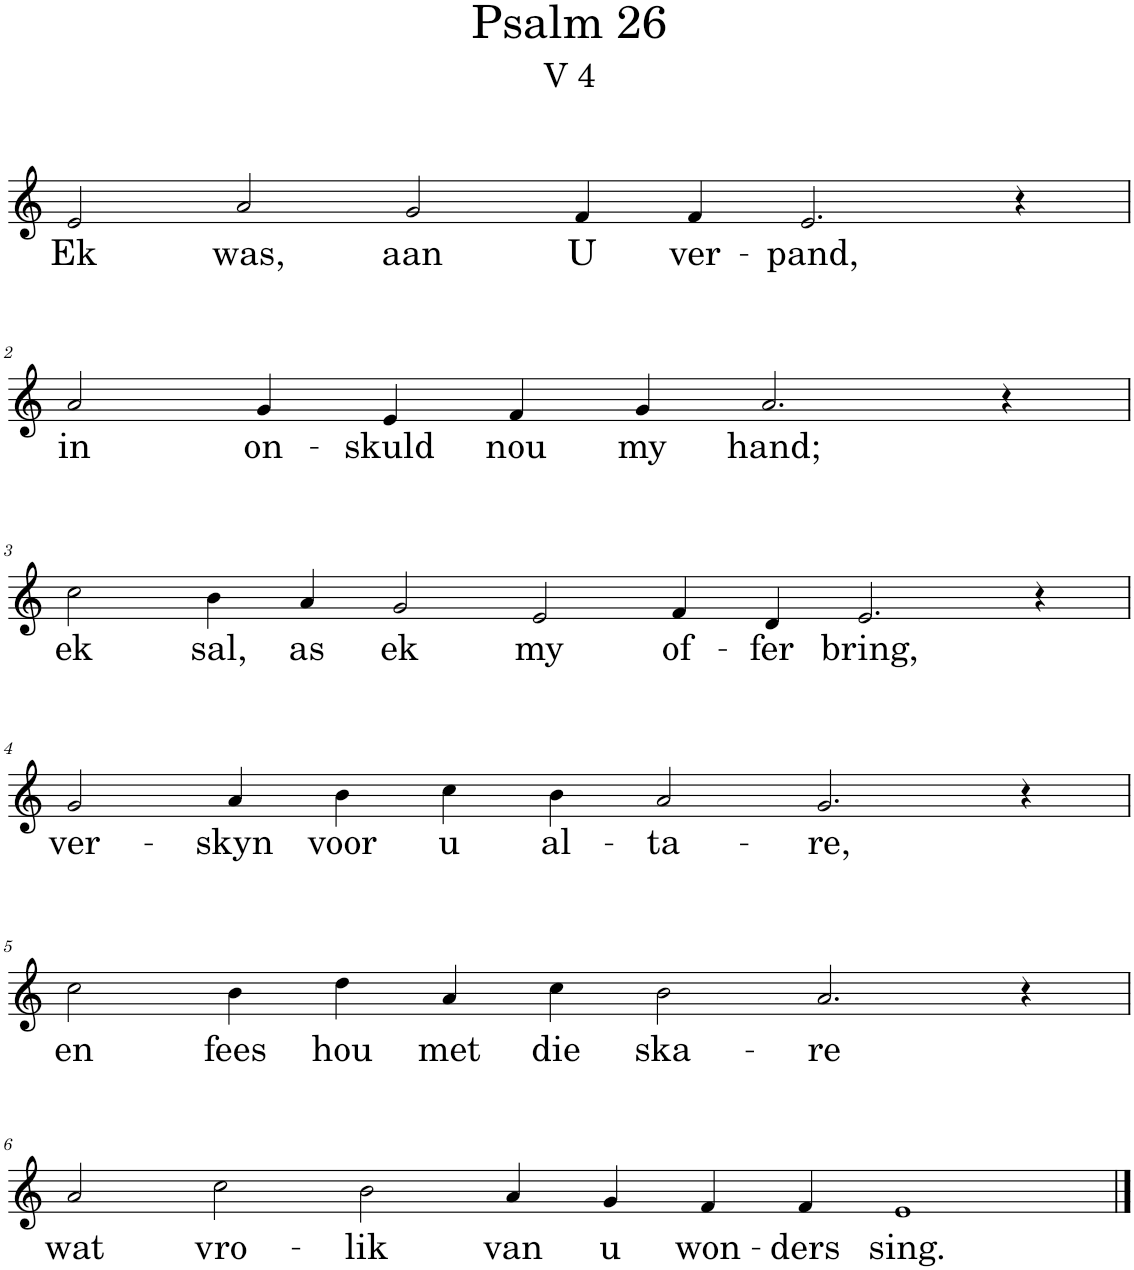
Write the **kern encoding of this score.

**kern	**text
*part1	*part1
*staff1	*staff1
*I"Pipe Organ	*
*I'Org.	*
*clefG2	*
*k[]	*
*M12/4	*
=1	=1
!	!LO:LY:b
2e/	Ek
!	!LO:LY:b
2a/	was,
!	!LO:LY:b
2g/	aan
!	!LO:LY:b
4f/	U
!	!LO:LY:b
4f/	ver-
!	!LO:LY:b
2.e/	-pand,
4r	.
!!LO:LB:g=z
=2	=2
*M10/4	*
!	!LO:LY:b
2a/	in
!	!LO:LY:b
4g/	on-
!	!LO:LY:b
4e/	-skuld
!	!LO:LY:b
4f/	nou
!	!LO:LY:b
4g/	my
!	!LO:LY:b
2.a/	hand;
4r	.
!!LO:LB:g=z
=3	=3
*M14/4	*
!	!LO:LY:b
2cc\	ek
!	!LO:LY:b
4b\	sal,
!	!LO:LY:b
4a/	as
!	!LO:LY:b
2g/	ek
!	!LO:LY:b
2e/	my
!	!LO:LY:b
4f/	of-
!	!LO:LY:b
4d/	-fer
!	!LO:LY:b
2.e/	bring,
4r	.
!!LO:LB:g=z
=4	=4
*M12/4	*
!	!LO:LY:b
2g/	ver-
!	!LO:LY:b
4a/	-skyn
!	!LO:LY:b
4b\	voor
!	!LO:LY:b
4cc\	u
!	!LO:LY:b
4b\	al-
!	!LO:LY:b
2a/	-ta-
!	!LO:LY:b
2.g/	-re,
4r	.
!!LO:LB:g=z
=5	=5
!	!LO:LY:b
2cc\	en
!	!LO:LY:b
4b\	fees
!	!LO:LY:b
4dd\	hou
!	!LO:LY:b
4a/	met
!	!LO:LY:b
4cc\	die
!	!LO:LY:b
2b\	ska-
!	!LO:LY:b
2.a/	-re
4r	.
!!LO:LB:g=z
=6	=6
*M14/4	*
!	!LO:LY:b
2a/	wat
!	!LO:LY:b
2cc\	vro-
!	!LO:LY:b
2b\	-lik
!	!LO:LY:b
4a/	van
!	!LO:LY:b
4g/	u
!	!LO:LY:b
4f/	won-
!	!LO:LY:b
4f/	-ders
!	!LO:LY:b
1e	sing.
==	==
*-	*-
